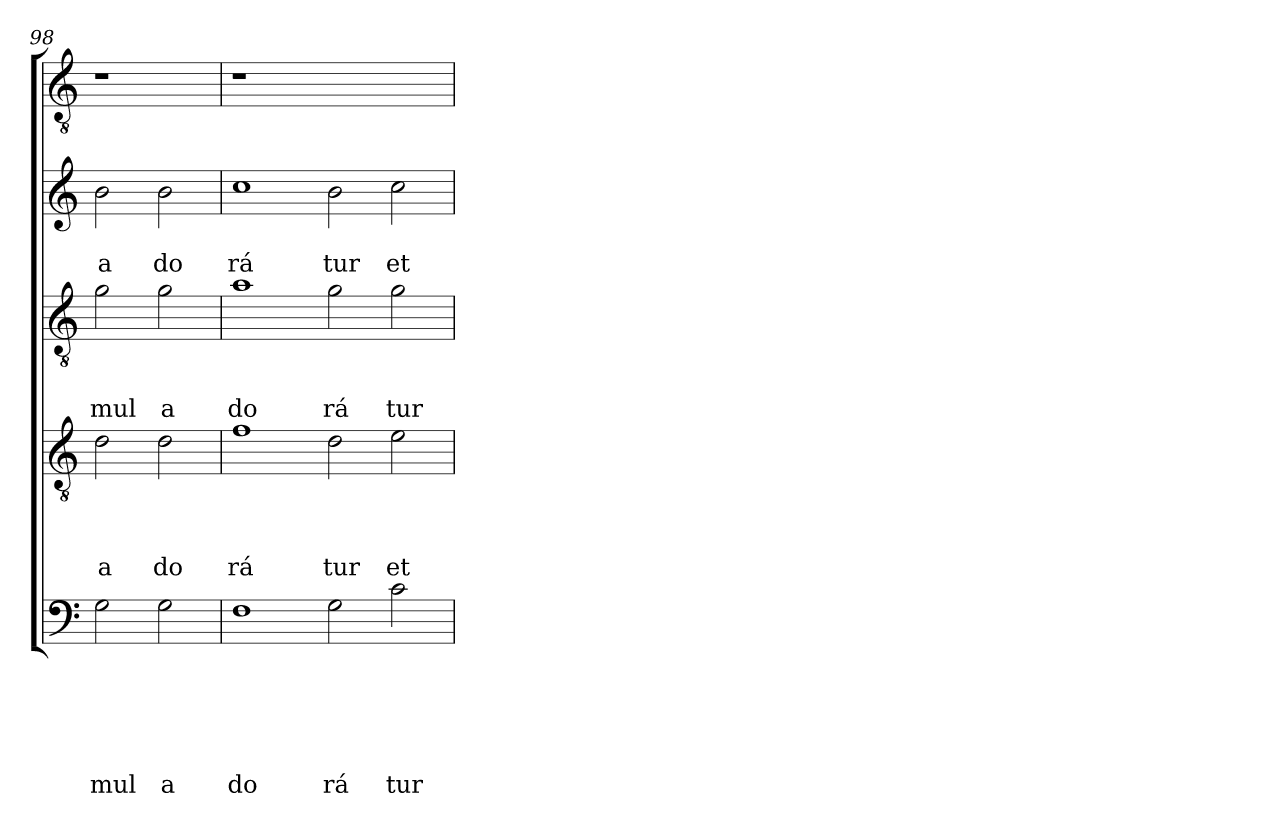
**kern	**text	**text	**text	**text	**text	**text	**kern	**text	**text	**text	**text	**kern	**text	**text	**text	**kern	**text	**text	**kern
*part5	*part5	*part5	*part5	*part5	*part5	*part5	*part4	*part4	*part4	*part4	*part4	*part3	*part3	*part3	*part3	*part2	*part2	*part2	*part1
*staff5	*staff5	*staff5	*staff5	*staff5	*staff5	*staff5	*staff4	*staff4	*staff4	*staff4	*staff4	*staff3	*staff3	*staff3	*staff3	*staff2	*staff2	*staff2	*staff1
*clefF4	*	*	*	*	*	*	*clefGv2	*	*	*	*	*clefGv2	*	*	*	*clefG2	*	*	*clefGv2
*k[]	*	*	*	*	*	*	*k[]	*	*	*	*	*k[]	*	*	*	*k[]	*	*	*k[]
*C:	*	*	*	*	*	*	*C:	*	*	*	*	*C:	*	*	*	*C:	*	*	*C:
=98	=98	=98	=98	=98	=98	=98	=98	=98	=98	=98	=98	=98	=98	=98	=98	=98	=98	=98	=98
!	!	!	!	!	!	!LO:LY:b	!	!	!	!	!LO:LY:b	!	!	!	!LO:LY:b	!	!	!LO:LY:b	!
2G\	.	.	.	.	.	mul	2d\	.	.	.	a	2g\	.	.	mul	2b\	.	a	1r
!	!	!	!	!	!	!LO:LY:b	!	!	!	!	!LO:LY:b	!	!	!	!LO:LY:b	!	!	!LO:LY:b	!
2G\	.	.	.	.	.	a	2d\	.	.	.	do	2g\	.	.	a	2b\	.	do	.
=99	=99	=99	=99	=99	=99	=99	=99	=99	=99	=99	=99	=99	=99	=99	=99	=99	=99	=99	=99
!	!	!	!	!	!	!LO:LY:b	!	!	!	!	!LO:LY:b	!	!	!	!LO:LY:b	!	!	!LO:LY:b	!
1F	.	.	.	.	.	do	1f	.	.	.	rá	1a	.	.	do	1cc	.	rá	1r
!	!	!	!	!	!	!LO:LY:b	!	!	!	!	!LO:LY:b	!	!	!	!LO:LY:b	!	!	!LO:LY:b	!
2G\	.	.	.	.	.	rá	2d\	.	.	.	tur	2g\	.	.	rá	2b\	.	tur	1ryy
!	!	!	!	!	!	!LO:LY:b	!	!	!	!	!LO:LY:b	!	!	!	!LO:LY:b	!	!	!LO:LY:b	!
2c\	.	.	.	.	.	tur	2e\	.	.	.	et	2g\	.	.	tur	2cc\	.	et	.
=	=	=	=	=	=	=	=	=	=	=	=	=	=	=	=	=	=	=	=
*-	*-	*-	*-	*-	*-	*-	*-	*-	*-	*-	*-	*-	*-	*-	*-	*-	*-	*-	*-
